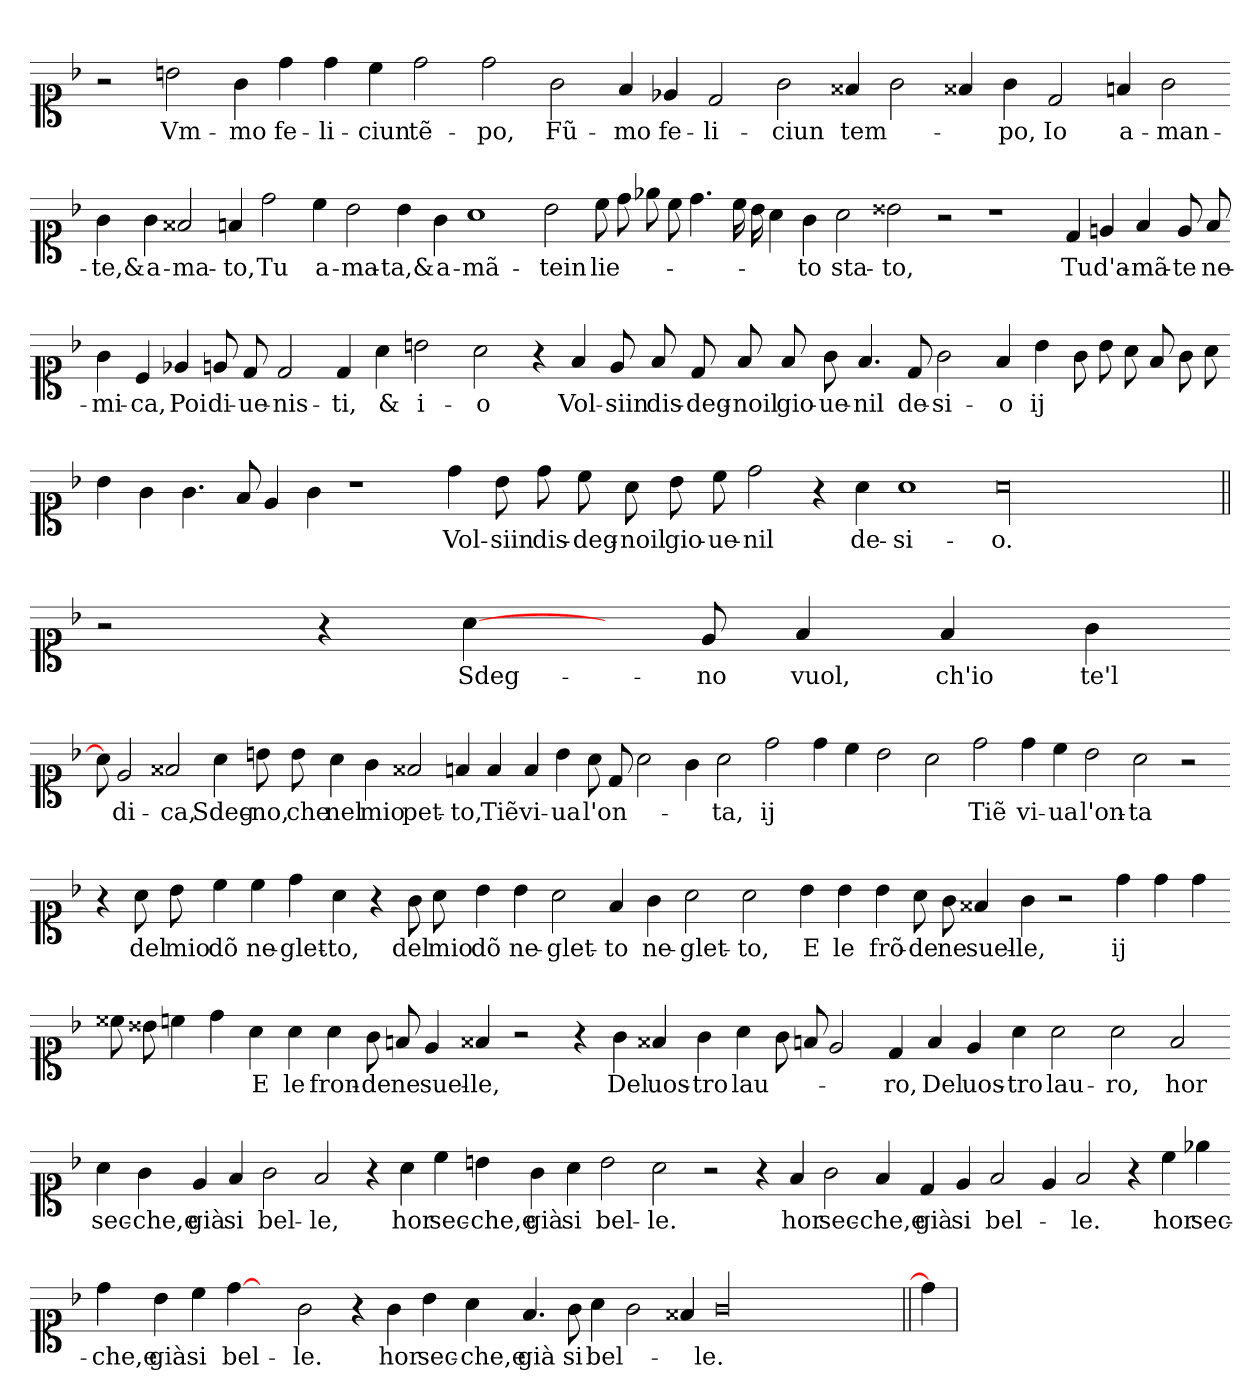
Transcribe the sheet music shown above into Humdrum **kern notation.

**kern	**text
*part1	*part1
*staff1	*staff1
*clefC1	*
*k[b-]	*
=	=
2r	.
2b	Vm-
4g	mo
4dd	fe-
4dd	li-
4cc	ciun
2dd	tẽ-
2dd	po,
2g	Fũ-
4f	mo
4e-X	fe-
2d	li-
2g	ciun
4f##X	tem-
2g	.
4f##X	.
4g	po,
2d	Io
4f	a-
2g	man-
=-	=-
4g	te,&
4g	a-
2f##X	ma-
4f	to,
2dd	Tu
4cc	a-
2b	ma-
4b	ta,&
4g	a-
1a	mã-
2b	tein
8cc	lie-
8dd	.
8ee-X	.
8cc	.
4.dd	.
16cc	.
16b	.
4a	.
4g	to
2a	sta-
2b##X	to,
2r	.
1r	.
4d	Tu
4e	d'a-
4f	mã-
8e	te
8f	ne-
=-	=-
4g	mi-
4c	ca,
4e-X	Poi
8e	di-
8d	ue-
2d	nis-
4d	ti,
4a	&
2b	i-
2a	o
4r	.
4f	Vol-
8e	siin
8f	dis-
8d	deg-
8f	noil
8f	gio-
8g	ue-
4.f	nil
8d	de-
2g	si-
4f	o
4b	ij
8g	.
8b	.
8a	.
8f	.
8g	.
8a	.
=-	=-
4b	.
4g	.
4.g	.
8f	.
4e	.
4g	.
1r	.
4dd	Vol-
8b	siin
8dd	dis-
8cc	deg-
8a	noil
8b	gio-
8cc	ue-
2dd	nil
4r	.
4a	de-
1a	si-
00a	o.
=||	=||
2r	.
4r	.
[4a	Sdeg-
8ryy	.
8e	no
4f	vuol,
4f	ch'io
4g	te'l
=-	=-
8a]	.
2e	di-
2f##X	ca,
4a	Sdeg-
8b	no,
8b	che
4a	nel
4g	mio
2f##X	pet-
4f	to,
4f	Tiẽ
4f	vi-
4b	ua
8a	l'on-
8d	.
2a	.
4g	.
2a	ta,
2dd	ij
4dd	.
4cc	.
2b	.
2a	.
2dd	Tiẽ
4dd	vi-
4cc	ua
2b	l'on-
2a	ta
2r	.
=-	=-
4r	.
8a	del
8b	mio
4cc	dõ
4cc	ne-
4dd	glet-
4a	to,
4r	.
8g	del
8a	mio
4b	dõ
4b	ne-
2a	glet-
4f	to
4g	ne-
2a	glet-
2a	to,
4b	E
4b	le
4b	frõ-
8a	de
8g	ne
4f##X	suel-
4g	le,
2r	.
4dd	ij
4dd	.
4dd	.
=-	=-
8cc##X	.
8b##X	.
4cc	.
4dd	.
4a	E
4a	le
4a	fron-
8g	de
8f	ne
4e	suel-
4f##X	le,
2r	.
4r	.
4g	Del
4f##X	uos-
4g	tro
4a	lau-
8g	.
8f	.
2e	.
4d	ro,
4f	Del
4e	uos-
4a	tro
2a	lau-
2a	ro,
2f	hor
=-	=-
4a	sec-
4g	che,e
4e	già
4f	si
2g	bel-
2f	le,
4r	.
4a	hor
4cc	sec-
4b	che,e
4g	già
4a	si
2b	bel-
2a	le.
2r	.
4r	.
4f	hor
2g	sec-
4f	che,e
4d	già
4e	si
2f	bel-
4e	.
2f	le.
4r	.
4cc	hor
4ee-X	sec-
=-	=-
4dd	che,e
4b	già
4cc	si
[4dd	bel-
4ryy	.
2g	le.
4r	.
4g	hor
4b	sec-
4a	che,e
4.f	già
8g	si
4a	bel-
2g	.
4f##X	.
00g/	le.
=1||	=1||
4dd]	.
=	=
*-	*-
